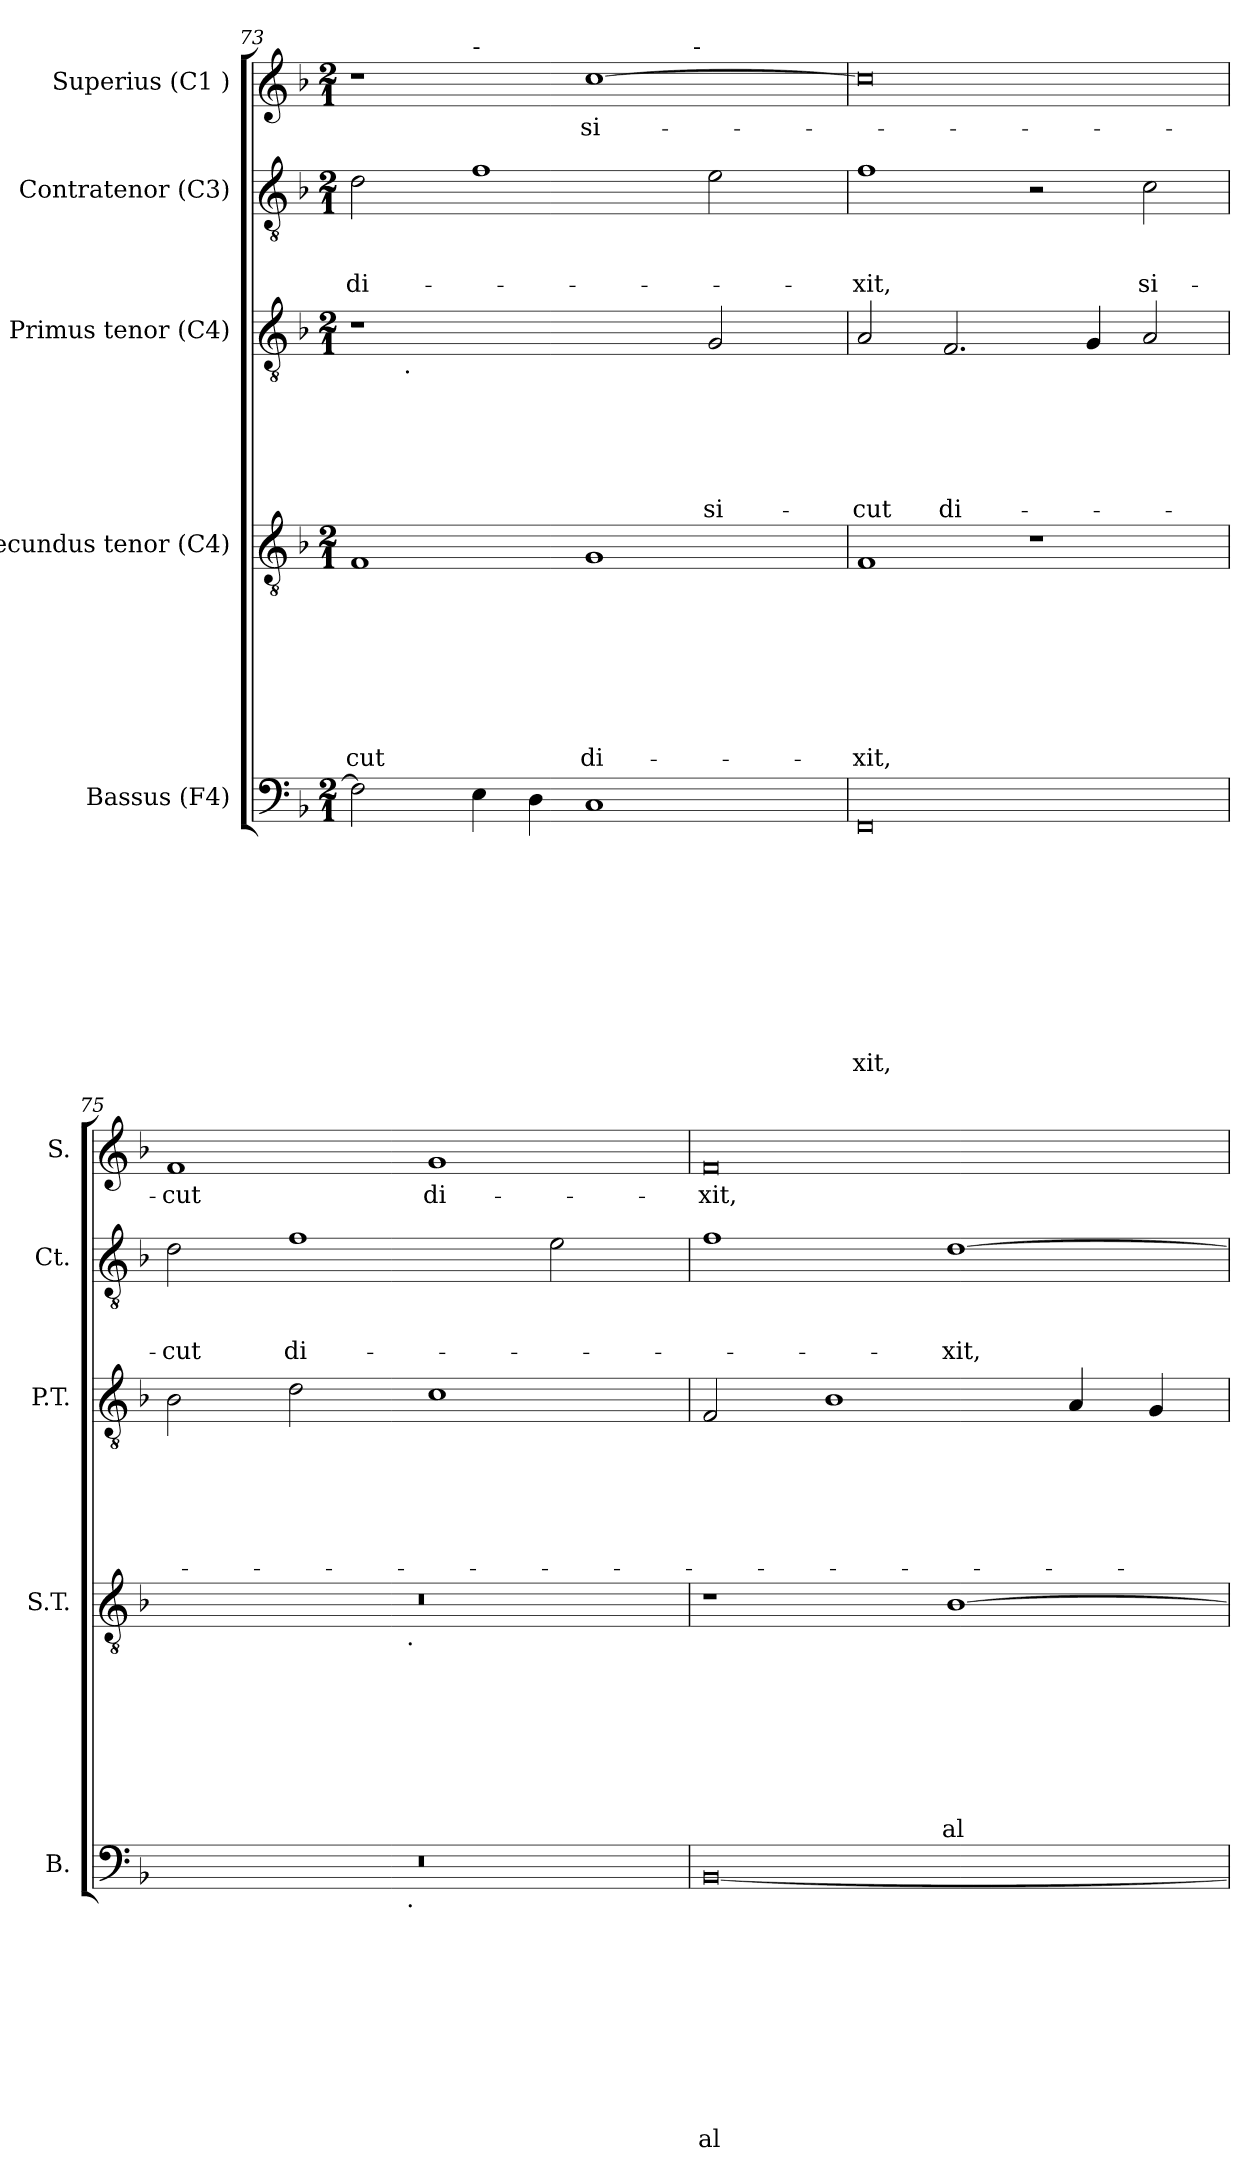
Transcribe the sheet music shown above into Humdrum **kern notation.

**kern	**text	**text	**text	**text	**text	**text	**text	**text	**text	**text	**kern	**text	**text	**text	**text	**text	**text	**text	**text	**kern	**text	**text	**text	**text	**text	**text	**kern	**text	**text	**text	**kern	**text
*part5	*part5	*part5	*part5	*part5	*part5	*part5	*part5	*part5	*part5	*part5	*part4	*part4	*part4	*part4	*part4	*part4	*part4	*part4	*part4	*part3	*part3	*part3	*part3	*part3	*part3	*part3	*part2	*part2	*part2	*part2	*part1	*part1
*staff5	*staff5	*staff5	*staff5	*staff5	*staff5	*staff5	*staff5	*staff5	*staff5	*staff5	*staff4	*staff4	*staff4	*staff4	*staff4	*staff4	*staff4	*staff4	*staff4	*staff3	*staff3	*staff3	*staff3	*staff3	*staff3	*staff3	*staff2	*staff2	*staff2	*staff2	*staff1	*staff1
*I"Bassus (F4)	*	*	*	*	*	*	*	*	*	*	*I"Secundus tenor (C4)	*	*	*	*	*	*	*	*	*I"Primus tenor (C4)	*	*	*	*	*	*	*I"Contratenor (C3)	*	*	*	*I"Superius (C1 )	*
*I'B.	*	*	*	*	*	*	*	*	*	*	*I'S.T.	*	*	*	*	*	*	*	*	*I'P.T.	*	*	*	*	*	*	*I'Ct.	*	*	*	*I'S.	*
!!LO:LB:g=z
*clefF4	*	*	*	*	*	*	*	*	*	*	*clefGv2	*	*	*	*	*	*	*	*	*clefGv2	*	*	*	*	*	*	*clefGv2	*	*	*	*clefG2	*
*k[b-]	*	*	*	*	*	*	*	*	*	*	*k[b-]	*	*	*	*	*	*	*	*	*k[b-]	*	*	*	*	*	*	*k[b-]	*	*	*	*k[b-]	*
*F:	*	*	*	*	*	*	*	*	*	*	*F:	*	*	*	*	*	*	*	*	*F:	*	*	*	*	*	*	*F:	*	*	*	*F:	*
*M2/1	*	*	*	*	*	*	*	*	*	*	*M2/1	*	*	*	*	*	*	*	*	*M2/1	*	*	*	*	*	*	*M2/1	*	*	*	*M2/1	*
=73	=73	=73	=73	=73	=73	=73	=73	=73	=73	=73	=73	=73	=73	=73	=73	=73	=73	=73	=73	=73	=73	=73	=73	=73	=73	=73	=73	=73	=73	=73	=73	=73
!	!	!	!	!	!	!	!	!	!	!	!	!	!	!	!	!	!	!	!LO:LY:b	!	!	!	!	!	!	!	!	!	!	!LO:LY:b	!	!
*	*	*	*	*	*	*	*	*	*	*	*	*	*	*	*	*	*	*	*	*^	*	*	*	*	*	*	*	*	*	*	*^	*
*	*	*	*	*	*	*	*	*	*	*	*	*	*	*	*	*	*	*	*	*	*	*	*	*	*	*	*	*	*	*	*	*	*^	*
2F\]	.	.	.	.	.	.	.	.	.	.	1F	.	.	.	.	.	.	.	-cut	1r	8ryy	.	.	.	.	.	.	2d\	.	.	di-	1r	2ryy	1ryy	.
.	.	.	.	.	.	.	.	.	.	.	.	.	.	.	.	.	.	.	.	.	32ryy	.	.	.	.	.	.	.	.	.	.	.	.	.	.
!	!	!	!	!	!	!	!	!	!	!	!	!	!	!	!	!	!	!	!	!	!LO:TX:b:t=.	!	!	!	!	!	!	!	!	!	!	!	!	!	!
.	.	.	.	.	.	.	.	.	.	.	.	.	.	.	.	.	.	.	.	.	1ryy	.	.	.	.	.	.	.	.	.	.	.	.	.	.
!	!	!	!	!	!	!	!	!	!	!	!	!	!	!	!	!	!	!	!	!	!	!	!	!	!	!	!	!	!	!	!	!	!LO:TX:a:t=-	!	!
4E\	.	.	.	.	.	.	.	.	.	.	.	.	.	.	.	.	.	.	.	.	.	.	.	.	.	.	.	1f	.	.	.	.	1.ryy	.	.
4D\	.	.	.	.	.	.	.	.	.	.	.	.	.	.	.	.	.	.	.	.	.	.	.	.	.	.	.	.	.	.	.	.	.	.	.
!	!	!	!	!	!	!	!	!	!	!	!	!	!	!	!	!	!	!	!LO:LY:b	!	!	!	!	!	!	!	!	!	!	!	!	!	!	!	!LO:LY:b
1C	.	.	.	.	.	.	.	.	.	.	1G	.	.	.	.	.	.	.	di-	2ryy	.	.	.	.	.	.	.	.	.	.	.	[>1cc	.	4...ryy	si-
.	.	.	.	.	.	.	.	.	.	.	.	.	.	.	.	.	.	.	.	.	2ryy	.	.	.	.	.	.	.	.	.	.	.	.	.	.
!	!	!	!	!	!	!	!	!	!	!	!	!	!	!	!	!	!	!	!	!	!	!	!	!	!	!	!	!	!	!	!	!	!	!LO:TX:a:t=-	!
.	.	.	.	.	.	.	.	.	.	.	.	.	.	.	.	.	.	.	.	.	.	.	.	.	.	.	.	.	.	.	.	.	.	2ryy	.
!	!	!	!	!	!	!	!	!	!	!	!	!	!	!	!	!	!	!	!	!	!	!	!	!	!	!	!LO:LY:b	!	!	!	!	!	!	!	!
.	.	.	.	.	.	.	.	.	.	.	.	.	.	.	.	.	.	.	.	2G/	.	.	.	.	.	.	si-	2e\	.	.	.	.	.	.	.
.	.	.	.	.	.	.	.	.	.	.	.	.	.	.	.	.	.	.	.	.	4ryy	.	.	.	.	.	.	.	.	.	.	.	.	.	.
.	.	.	.	.	.	.	.	.	.	.	.	.	.	.	.	.	.	.	.	.	16.ryy	.	.	.	.	.	.	.	.	.	.	.	.	.	.
.	.	.	.	.	.	.	.	.	.	.	.	.	.	.	.	.	.	.	.	.	.	.	.	.	.	.	.	.	.	.	.	.	.	32ryy	.
=74	=74	=74	=74	=74	=74	=74	=74	=74	=74	=74	=74	=74	=74	=74	=74	=74	=74	=74	=74	=74	=74	=74	=74	=74	=74	=74	=74	=74	=74	=74	=74	=74	=74	=74	=74
!	!	!	!	!	!	!	!	!	!	!LO:LY:b	!	!	!	!	!	!	!	!	!LO:LY:b	!	!	!	!	!	!	!	!LO:LY:b	!	!	!	!LO:LY:b	!	!	!	!
*	*	*	*	*	*	*	*	*	*	*	*	*	*	*	*	*	*	*	*	*v	*v	*	*	*	*	*	*	*	*	*	*	*v	*v	*v	*
0FF	.	.	.	.	.	.	.	.	.	-xit,	1F	.	.	.	.	.	.	.	-xit,	2A/	.	.	.	.	.	-cut	1f	.	.	-xit,	0cc]	.
!	!	!	!	!	!	!	!	!	!	!	!	!	!	!	!	!	!	!	!	!	!	!	!	!	!	!LO:LY:b	!	!	!	!	!	!
.	.	.	.	.	.	.	.	.	.	.	.	.	.	.	.	.	.	.	.	2.F/	.	.	.	.	.	di-	.	.	.	.	.	.
.	.	.	.	.	.	.	.	.	.	.	1r	.	.	.	.	.	.	.	.	.	.	.	.	.	.	.	2r	.	.	.	.	.
.	.	.	.	.	.	.	.	.	.	.	.	.	.	.	.	.	.	.	.	4G/	.	.	.	.	.	.	.	.	.	.	.	.
!	!	!	!	!	!	!	!	!	!	!	!	!	!	!	!	!	!	!	!	!	!	!	!	!	!	!	!	!	!	!LO:LY:b	!	!
.	.	.	.	.	.	.	.	.	.	.	.	.	.	.	.	.	.	.	.	2A/	.	.	.	.	.	.	2c\	.	.	si-	.	.
=75	=75	=75	=75	=75	=75	=75	=75	=75	=75	=75	=75	=75	=75	=75	=75	=75	=75	=75	=75	=75	=75	=75	=75	=75	=75	=75	=75	=75	=75	=75	=75	=75
!	!	!	!	!	!	!	!	!	!	!	!	!	!	!	!	!	!	!	!	!	!	!	!	!	!	!	!	!	!	!LO:LY:b	!	!LO:LY:b
*^	*	*	*	*	*	*	*	*	*	*	*^	*	*	*	*	*	*	*	*	*	*	*	*	*	*	*	*	*	*	*	*	*
0r	2ryy	.	.	.	.	.	.	.	.	.	.	0r	2ryy	.	.	.	.	.	.	.	.	2B-\	.	.	.	.	.	.	2d\	.	.	-cut	1f	-cut
!	!	!	!	!	!	!	!	!	!	!	!	!	!	!	!	!	!	!	!	!	!	!	!	!	!	!	!	!	!	!	!	!LO:LY:b	!	!
.	4...ryy	.	.	.	.	.	.	.	.	.	.	.	4...ryy	.	.	.	.	.	.	.	.	2d\	.	.	.	.	.	.	1f	.	.	di-	.	.
!	!	!	!	!	!	!	!	!	!	!	!	!	!LO:TX:b:t=.	!	!	!	!	!	!	!	!	!	!	!	!	!	!	!	!	!	!	!	!	!
!	!LO:TX:b:t=.	!	!	!	!	!	!	!	!	!	!	!	!	!	!	!	!	!	!	!	!	!	!	!	!	!	!	!	!	!	!	!	!	!
.	1ryy	.	.	.	.	.	.	.	.	.	.	.	1ryy	.	.	.	.	.	.	.	.	.	.	.	.	.	.	.	.	.	.	.	.	.
!	!	!	!	!	!	!	!	!	!	!	!	!	!	!	!	!	!	!	!	!	!	!	!	!	!	!	!	!	!	!	!	!	!	!LO:LY:b
.	.	.	.	.	.	.	.	.	.	.	.	.	.	.	.	.	.	.	.	.	.	1c	.	.	.	.	.	.	.	.	.	.	1g	di-
.	.	.	.	.	.	.	.	.	.	.	.	.	.	.	.	.	.	.	.	.	.	.	.	.	.	.	.	.	2e\	.	.	.	.	.
.	32ryy	.	.	.	.	.	.	.	.	.	.	.	32ryy	.	.	.	.	.	.	.	.	.	.	.	.	.	.	.	.	.	.	.	.	.
=76	=76	=76	=76	=76	=76	=76	=76	=76	=76	=76	=76	=76	=76	=76	=76	=76	=76	=76	=76	=76	=76	=76	=76	=76	=76	=76	=76	=76	=76	=76	=76	=76	=76	=76
!	!	!	!	!	!	!	!	!	!	!	!LO:LY:b:rj	!	!	!	!	!	!	!	!	!	!	!	!	!	!	!	!	!	!	!	!	!	!	!LO:LY:b
*v	*v	*	*	*	*	*	*	*	*	*	*	*	*	*	*	*	*	*	*	*	*	*	*	*	*	*	*	*	*	*	*	*	*	*
*	*	*	*	*	*	*	*	*	*	*	*v	*v	*	*	*	*	*	*	*	*	*	*	*	*	*	*	*	*	*	*	*	*	*
[<0BB-	.	.	.	.	.	.	.	.	.	al-	1r	.	.	.	.	.	.	.	.	2F/	.	.	.	.	.	.	1f	.	.	.	0f	-xit,
.	.	.	.	.	.	.	.	.	.	.	.	.	.	.	.	.	.	.	.	1B-	.	.	.	.	.	.	.	.	.	.	.	.
!	!	!	!	!	!	!	!	!	!	!	!	!	!	!	!	!	!	!	!LO:LY:b	!	!	!	!	!	!	!	!	!	!	!LO:LY:b	!	!
.	.	.	.	.	.	.	.	.	.	.	[>1B-	.	.	.	.	.	.	.	al-	.	.	.	.	.	.	.	[>1d	.	.	-xit,	.	.
.	.	.	.	.	.	.	.	.	.	.	.	.	.	.	.	.	.	.	.	4A/	.	.	.	.	.	.	.	.	.	.	.	.
.	.	.	.	.	.	.	.	.	.	.	.	.	.	.	.	.	.	.	.	4G/	.	.	.	.	.	.	.	.	.	.	.	.
=	=	=	=	=	=	=	=	=	=	=	=	=	=	=	=	=	=	=	=	=	=	=	=	=	=	=	=	=	=	=	=	=
*-	*-	*-	*-	*-	*-	*-	*-	*-	*-	*-	*-	*-	*-	*-	*-	*-	*-	*-	*-	*-	*-	*-	*-	*-	*-	*-	*-	*-	*-	*-	*-	*-
